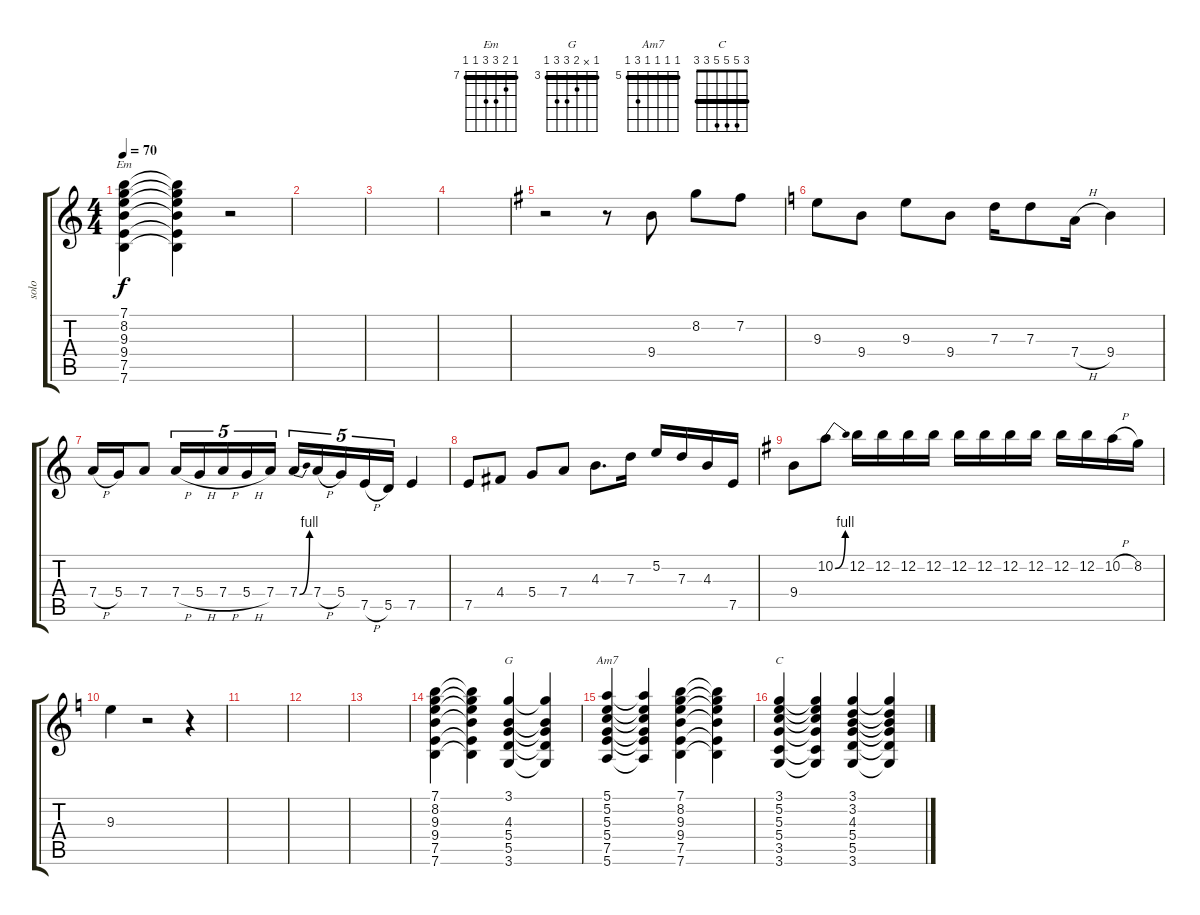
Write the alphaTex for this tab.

\track ("solo" "solo") {instrument guitarharmonics}
\staff {score tabs}
\tuning (E4 B3 G3 D3 A2 E2) {hide}
\chord ("Em" 7 8 9 9 7 7) {firstfret 7 barre 7}
\chord ("G" 3 x 4 5 5 3) {firstfret 3 barre 3}
\chord ("Am7" 5 5 5 5 7 5) {firstfret 5 barre 5}
\chord ("C" 3 5 5 5 3 3) {barre 3}
\ts (4 4)
\tempo 70
\clef g2
\ks c
(7.1 8.2 9.3 9.4 7.5 7.6).4{ch "Em" dy f volume 8 instrument overdrivenguitar} (7.1{t} 8.2{t} 9.3{t} 9.4{t} 7.5{t} 7.6{t}).4 r.2 |
|
|
|
\ks g
r.2{volume 16 instrument guitarharmonics} r.8 9.4.8 8.2.8 7.2.8 |
\ks c
9.3.8 9.4.8 9.3.8 9.4.8 7.3.16 7.3.8 7.4{h}.16 9.4.4 |
7.4{h}.16 5.4.16 7.4.8 7.4{h}.16{tu (5 4)} 5.4{h}.16{tu (5 4)} 7.4{h}.16{tu (5 4)} 5.4{h}.16{tu (5 4)} 7.4.16{tu (5 4)} 7.4{be (bend 0 0 60 4)}.16{tu (5 4)} 7.4{h}.16{tu (5 4)} 5.4.16{tu (5 4)} 7.5{h}.16{tu (5 4)} 5.5.16{tu (5 4)} 7.5.4 |
7.5.8 4.4.8 5.4.8 7.4.8 4.3.8{d} 7.3.16 5.2.16 7.3.16 4.3.16 7.5.16 |
\ks g
9.4.8 10.2{be (bend 0 0 60 4)}.8 12.2.16 12.2.16 12.2.16 12.2.16 12.2.16 12.2.16 12.2.16 12.2.16 12.2.16 12.2.16 10.2{h}.16 8.2.16 |
\ks c
9.3.4 r.2 r.4 |
|
|
|
(7.1 8.2 9.3 9.4 7.5 7.6).4{volume 9 instrument overdrivenguitar} (7.1{t} 8.2{t} 9.3{t} 9.4{t} 7.5{t} 7.6{t}).4 (3.1 4.3 5.4 5.5 3.6).4{ch "G"} (3.1{t} 4.3{t} 5.4{t} 5.5{t} 3.6{t}).4 |
(5.1 5.2 5.3 5.4 7.5 5.6).4{ch "Am7"} (5.1{t} 5.2{t} 5.3{t} 5.4{t} 7.5{t} 5.6{t}).4 (7.1 8.2 9.3 9.4 7.5 7.6).4 (7.1{t} 8.2{t} 9.3{t} 9.4{t} 7.5{t} 7.6{t}).4 |
(3.1 5.2 5.3 5.4 3.5 3.6).4{ch "C"} (3.1{t} 5.2{t} 5.3{t} 5.4{t} 3.5{t} 3.6{t}).4 (3.1 3.2 4.3 5.4 5.5 3.6).4 (3.1{t} 3.2{t} 4.3{t} 5.4{t} 5.5{t} 3.6{t}).4
